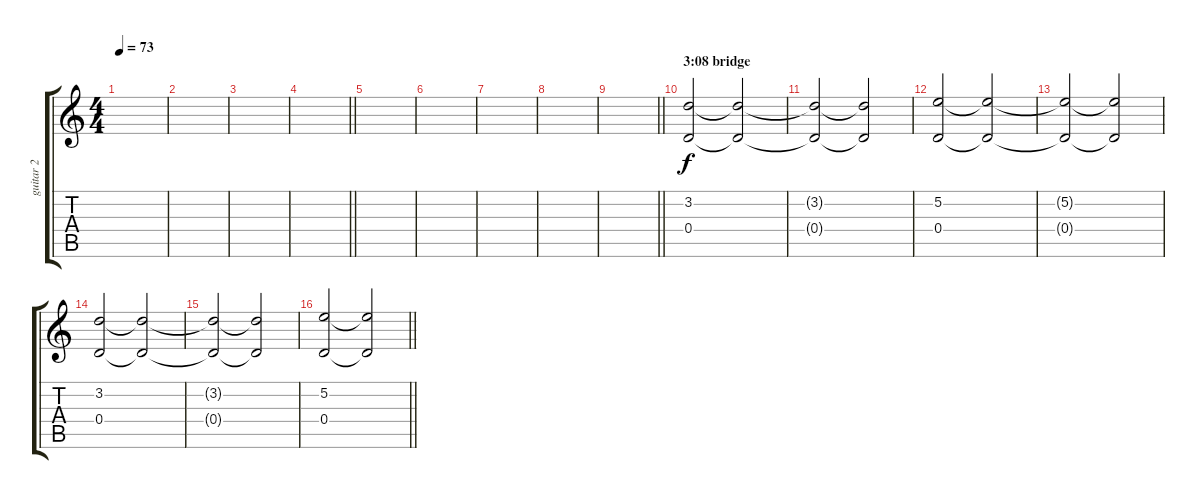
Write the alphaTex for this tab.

\track ("guitar 2" "guitar 2") {instrument distortionguitar}
\staff {score tabs}
\tuning (E4 B3 G3 D3 A2 D2) {hide}
\ts (4 4)
\tempo 73
\clef g2
\ks c
|
|
|
\barLineRight lightlight
|
|
|
|
|
\barLineRight lightlight
|
\section ("" "3:08 bridge")
(3.2 0.4).2{volume 11} (3.2{t} 0.4{t}).2 |
(3.2{t} 0.4{t}).2{volume 6} (3.2{t} 0.4{t}).2 |
(5.2 0.4).2{volume 11} (5.2{t} 0.4{t}).2 |
(5.2{t} 0.4{t}).2{volume 6} (5.2{t} 0.4{t}).2 |
(3.2 0.4).2{volume 11} (3.2{t} 0.4{t}).2 |
(3.2{t} 0.4{t}).2{volume 6} (3.2{t} 0.4{t}).2 |
\barLineRight lightlight
(5.2 0.4).2{volume 10} (5.2{t} 0.4{t}).2
